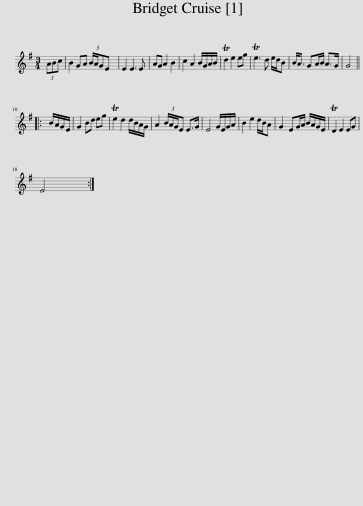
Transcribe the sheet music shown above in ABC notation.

X:1
L:1/8
M:3/4
I:linebreak $
K:Emin
V:1 treble
V:1
 (3ABc | B2 GA (3B/A/GE x/24 | E2 E3 E | AG A2 B2 | c2 A2 B/G/A/B/ | %5
 Td2 e2 eg | Te3 d e/d/B | B<A GA/B/ A>G | G4 |:$ B/A/G/E/ | %10
 G2 Bd eg | Te2 d2 d/B/A/G/ | A2 (3B/A/G/E E>G | E4 G/E/G/A/ | B2 e2 d/B/A | %15
 G2 EG/A/ B/A/G/E/ | TD2 E2 EG |$ E4 :| %18
